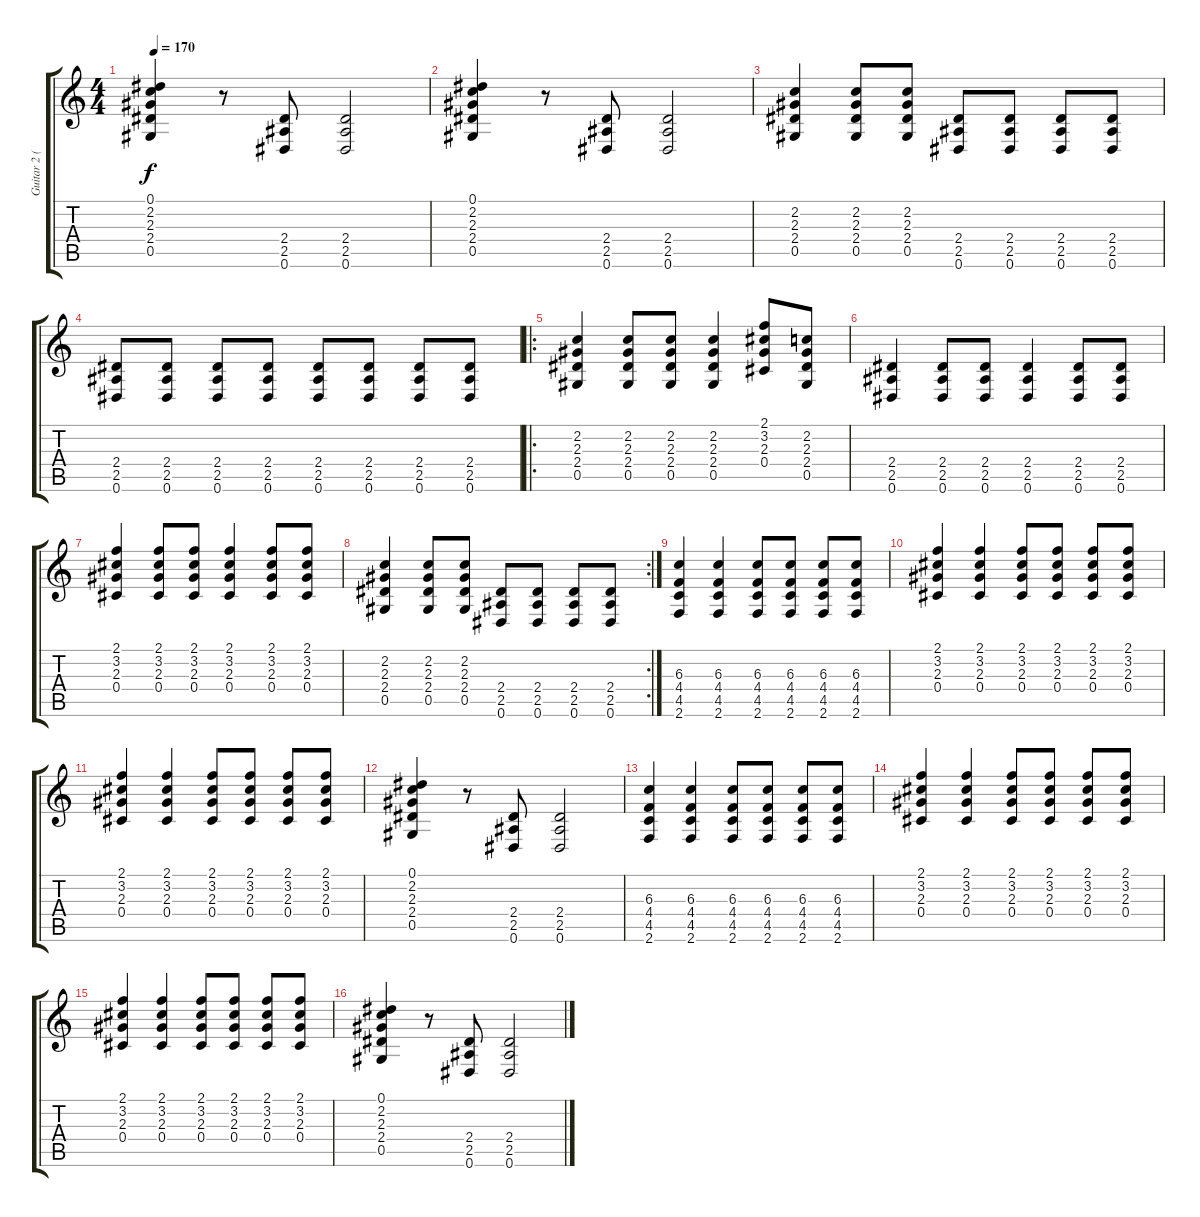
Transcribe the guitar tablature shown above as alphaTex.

\track ("Guitar 2 (Billie Joe)" "Guitar 2 (") {instrument overdrivenguitar}
\staff {score tabs}
\tuning (Eb4 Bb3 Gb3 Db3 Ab2 Eb2) {hide}
\ts (4 4)
\tempo 170
\clef g2
\ks c
(0.1 2.2 2.3 2.4 0.5).4{dy f} r.8 (2.4 2.5 0.6).8 (2.4 2.5 0.6).2 |
(0.1 2.2 2.3 2.4 0.5).4 r.8 (2.4 2.5 0.6).8 (2.4 2.5 0.6).2 |
(2.2 2.3 2.4 0.5).4 (2.2 2.3 2.4 0.5).8 (2.2 2.3 2.4 0.5).8 (2.4 2.5 0.6).8 (2.4 2.5 0.6).8 (2.4 2.5 0.6).8 (2.4 2.5 0.6).8 |
(2.4 2.5 0.6).8 (2.4 2.5 0.6).8 (2.4 2.5 0.6).8 (2.4 2.5 0.6).8 (2.4 2.5 0.6).8 (2.4 2.5 0.6).8 (2.4 2.5 0.6).8 (2.4 2.5 0.6).8 |
\ro
(2.2 2.3 2.4 0.5).4 (2.2 2.3 2.4 0.5).8 (2.2 2.3 2.4 0.5).8 (2.2 2.3 2.4 0.5).4 (2.1 3.2 2.3 0.4).8 (2.2 2.3 2.4 0.5).8 |
(2.4 2.5 0.6).4 (2.4 2.5 0.6).8 (2.4 2.5 0.6).8 (2.4 2.5 0.6).4 (2.4 2.5 0.6).8 (2.4 2.5 0.6).8 |
(2.1 3.2 2.3 0.4).4 (2.1 3.2 2.3 0.4).8 (2.1 3.2 2.3 0.4).8 (2.1 3.2 2.3 0.4).4 (2.1 3.2 2.3 0.4).8 (2.1 3.2 2.3 0.4).8 |
\rc 2
(2.2 2.3 2.4 0.5).4 (2.2 2.3 2.4 0.5).8 (2.2 2.3 2.4 0.5).8 (2.4 2.5 0.6).8 (2.4 2.5 0.6).8 (2.4 2.5 0.6).8 (2.4 2.5 0.6).8 |
(6.3 4.4 4.5 2.6).4 (6.3 4.4 4.5 2.6).4 (6.3 4.4 4.5 2.6).8 (6.3 4.4 4.5 2.6).8 (6.3 4.4 4.5 2.6).8 (6.3 4.4 4.5 2.6).8 |
(2.1 3.2 2.3 0.4).4 (2.1 3.2 2.3 0.4).4 (2.1 3.2 2.3 0.4).8 (2.1 3.2 2.3 0.4).8 (2.1 3.2 2.3 0.4).8 (2.1 3.2 2.3 0.4).8 |
(2.1 3.2 2.3 0.4).4 (2.1 3.2 2.3 0.4).4 (2.1 3.2 2.3 0.4).8 (2.1 3.2 2.3 0.4).8 (2.1 3.2 2.3 0.4).8 (2.1 3.2 2.3 0.4).8 |
(0.1 2.2 2.3 2.4 0.5).4 r.8 (2.4 2.5 0.6).8 (2.4 2.5 0.6).2 |
(6.3 4.4 4.5 2.6).4 (6.3 4.4 4.5 2.6).4 (6.3 4.4 4.5 2.6).8 (6.3 4.4 4.5 2.6).8 (6.3 4.4 4.5 2.6).8 (6.3 4.4 4.5 2.6).8 |
(2.1 3.2 2.3 0.4).4 (2.1 3.2 2.3 0.4).4 (2.1 3.2 2.3 0.4).8 (2.1 3.2 2.3 0.4).8 (2.1 3.2 2.3 0.4).8 (2.1 3.2 2.3 0.4).8 |
(2.1 3.2 2.3 0.4).4 (2.1 3.2 2.3 0.4).4 (2.1 3.2 2.3 0.4).8 (2.1 3.2 2.3 0.4).8 (2.1 3.2 2.3 0.4).8 (2.1 3.2 2.3 0.4).8 |
(0.1 2.2 2.3 2.4 0.5).4 r.8 (2.4 2.5 0.6).8 (2.4 2.5 0.6).2
